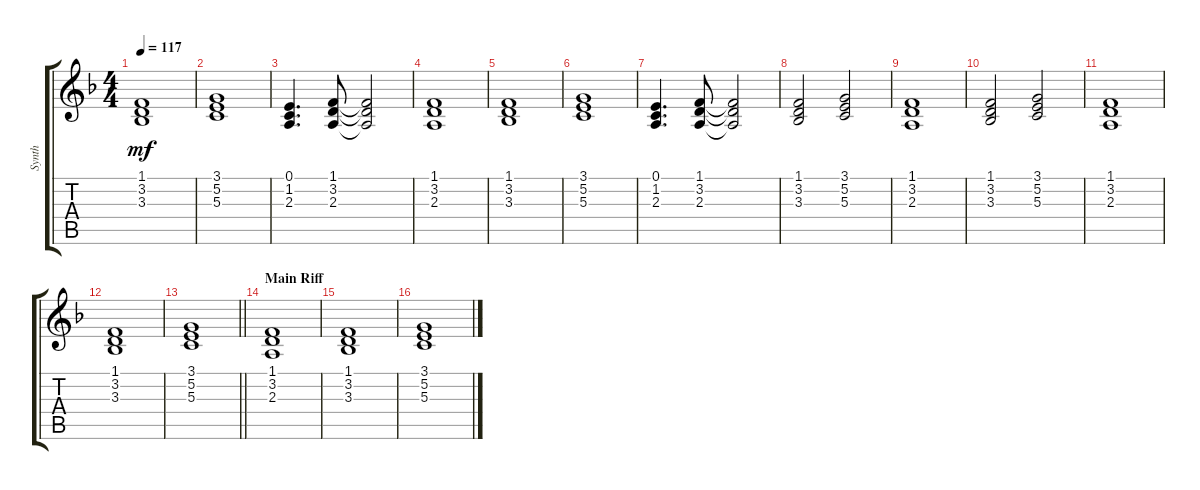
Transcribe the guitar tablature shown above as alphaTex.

\track ("Synth" "Synth") {instrument stringensemble1}
\staff {score tabs}
\tuning (E4 B3 G3 D3 A2 E2) {hide}
\ts (4 4)
\tempo 117
\clef g2
\ks dminor
(1.1 3.2 3.3).1{dy mf} |
(3.1 5.2 5.3).1 |
(0.1 1.2 2.3).4{d} (1.1 3.2 2.3).8 (1.1{t} 3.2{t} 2.3{t}).2 |
(1.1 3.2 2.3).1 |
(1.1 3.2 3.3).1 |
(3.1 5.2 5.3).1 |
(0.1 1.2 2.3).4{d} (1.1 3.2 2.3).8 (1.1{t} 3.2{t} 2.3{t}).2 |
(1.1 3.2 3.3).2 (3.1 5.2 5.3).2 |
(1.1 3.2 2.3).1 |
(1.1 3.2 3.3).2 (3.1 5.2 5.3).2 |
(1.1 3.2 2.3).1 |
(1.1 3.2 3.3).1 |
\barLineRight lightlight
(3.1 5.2 5.3).1 |
\section ("" "Main Riff")
(1.1 3.2 2.3).1 |
(1.1 3.2 3.3).1 |
(3.1 5.2 5.3).1
